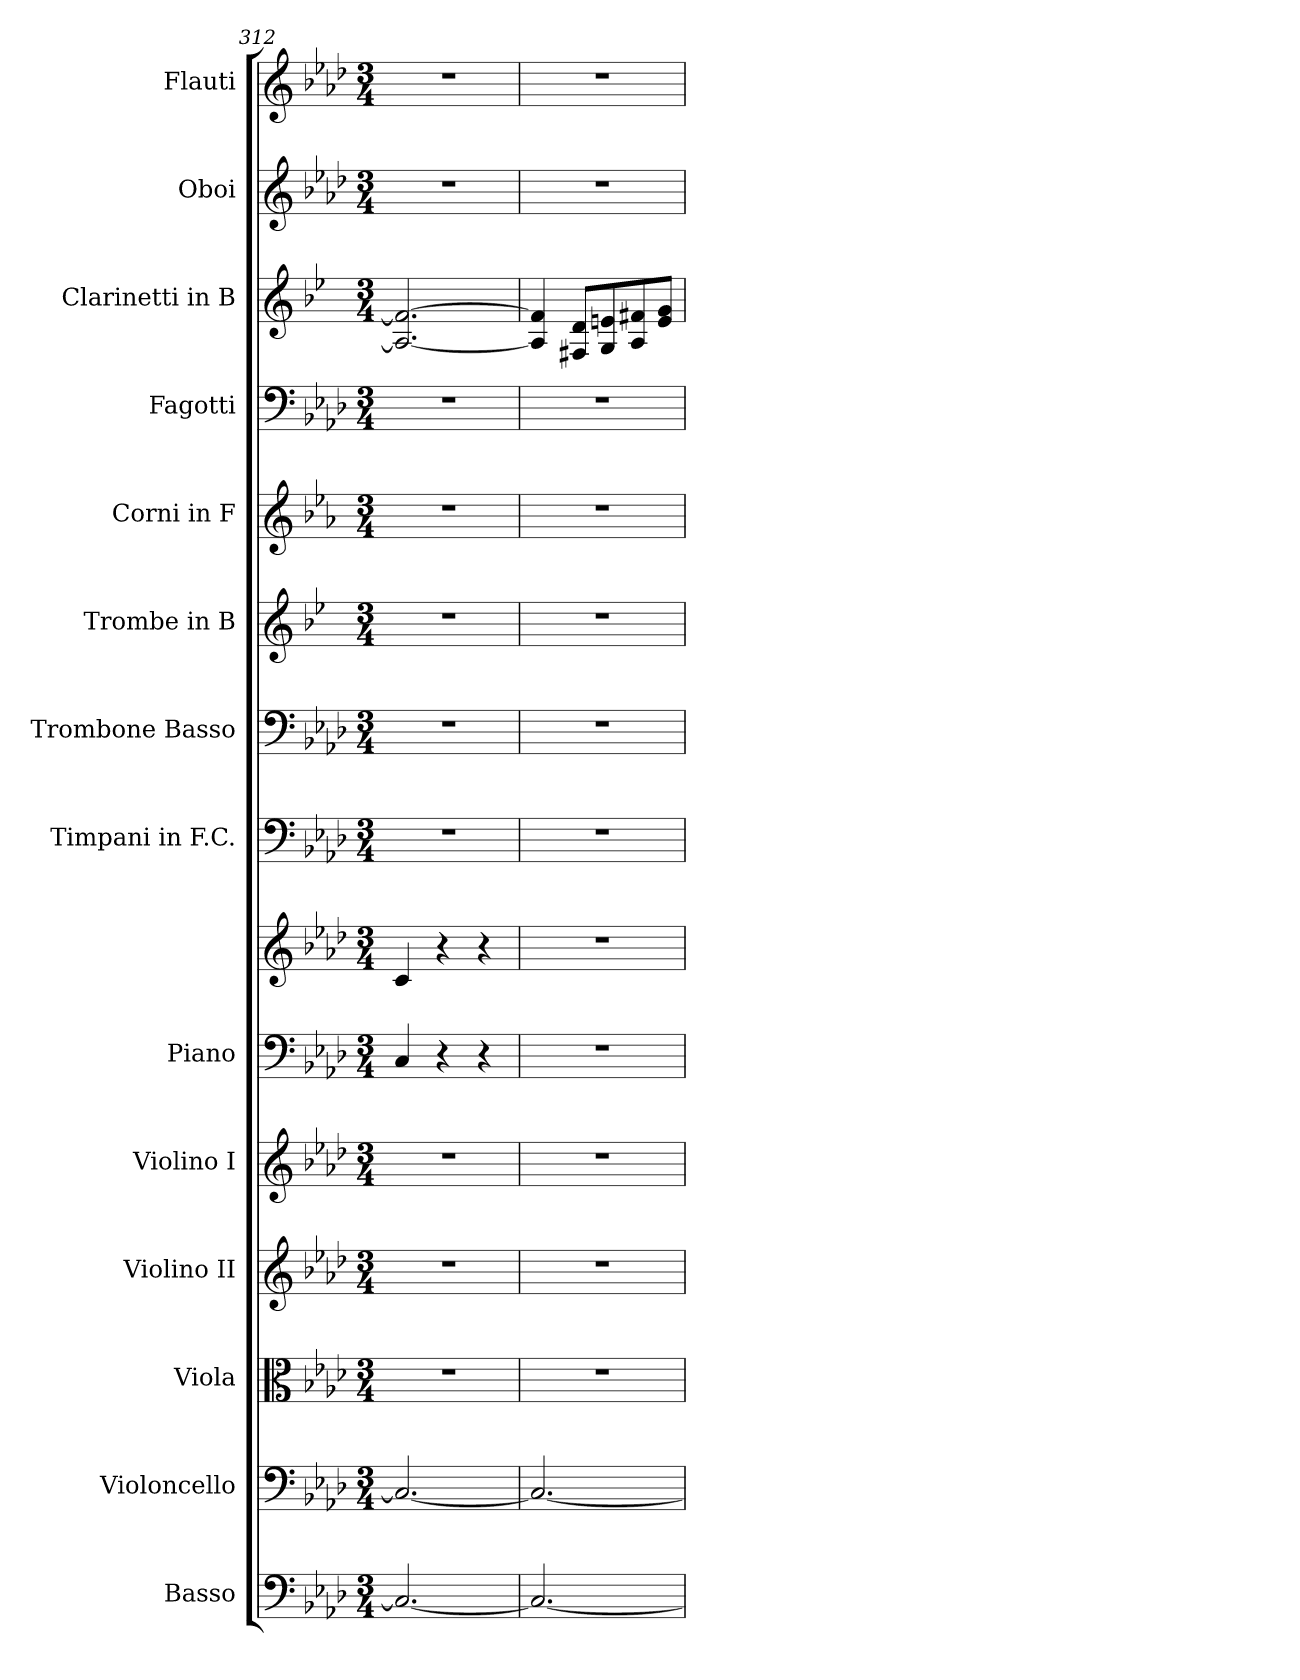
**kern	**kern	**kern	**kern	**kern	**kern	**kern	**kern	**kern	**kern	**kern	**kern	**kern	**kern	**kern
*part14	*part13	*part12	*part11	*part10	*part9	*part9	*part8	*part7	*part6	*part5	*part4	*part3	*part2	*part1
*staff15	*staff14	*staff13	*staff12	*staff11	*staff10	*staff9	*staff8	*staff7	*staff6	*staff5	*staff4	*staff3	*staff2	*staff1
*I"Basso	*I"Violoncello	*I"Viola	*I"Violino II	*I"Violino I	*I"Piano	*	*I"Timpani in F.C.	*I"Trombone Basso	*I"Trombe in B	*I"Corni in F	*I"Fagotti	*I"Clarinetti in B	*I"Oboi	*I"Flauti
*	*	*	*	*	*I'Pno.	*	*I'Timp.	*	*	*	*	*	*I'Ob.	*I'Fl.
*clefF4	*clefF4	*clefC3	*clefG2	*clefG2	*clefF4	*clefG2	*clefF4	*clefF4	*clefG2	*clefG2	*clefF4	*clefG2	*clefG2	*clefG2
*ITrd7c12	*	*	*	*	*	*	*	*	*ITrd1c2	*ITrd4c7	*	*ITrd1c2	*	*
*k[b-e-a-d-]	*k[b-e-a-d-]	*k[b-e-a-d-]	*k[b-e-a-d-]	*k[b-e-a-d-]	*k[b-e-a-d-]	*k[b-e-a-d-]	*k[b-e-a-d-]	*k[b-e-a-d-]	*k[b-e-a-d-]	*k[b-e-a-d-]	*k[b-e-a-d-]	*k[b-e-a-d-]	*k[b-e-a-d-]	*k[b-e-a-d-]
*M3/4	*M3/4	*M3/4	*M3/4	*M3/4	*M3/4	*M3/4	*M3/4	*M3/4	*M3/4	*M3/4	*M3/4	*M3/4	*M3/4	*M3/4
=312	=312	=312	=312	=312	=312	=312	=312	=312	=312	=312	=312	=312	=312	=312
2.CC/_	2.C/_	2.r	2.r	2.r	4C/	4c/	2.r	2.r	2.r	2.r	2.r	2.G/_ 2.e/_	2.r	2.r
.	.	.	.	.	4r	4r	.	.	.	.	.	.	.	.
.	.	.	.	.	4r	4r	.	.	.	.	.	.	.	.
=313	=313	=313	=313	=313	=313	=313	=313	=313	=313	=313	=313	=313	=313	=313
2.CC/_	2.C/_	2.r	2.r	2.r	2.r	2.r	2.r	2.r	2.r	2.r	2.r	4G/] 4e/]	2.r	2.r
.	.	.	.	.	.	.	.	.	.	.	.	8En/ 8c/L	.	.
.	.	.	.	.	.	.	.	.	.	.	.	8F/ 8dn/	.	.
.	.	.	.	.	.	.	.	.	.	.	.	8G/ 8en/	.	.
.	.	.	.	.	.	.	.	.	.	.	.	8d/ 8f/J	.	.
=	=	=	=	=	=	=	=	=	=	=	=	=	=	=
*-	*-	*-	*-	*-	*-	*-	*-	*-	*-	*-	*-	*-	*-	*-
